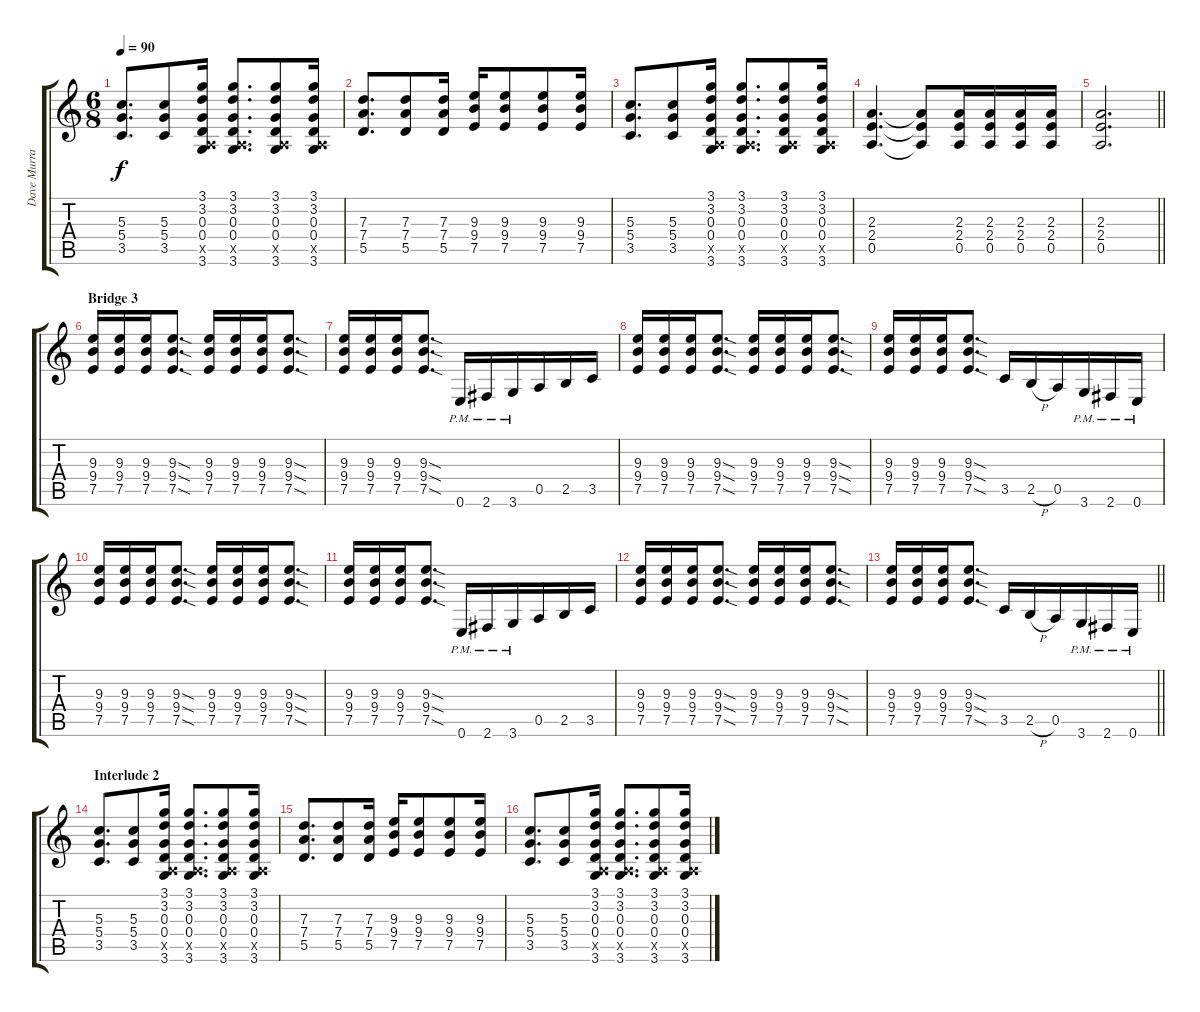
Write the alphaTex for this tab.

\track ("Dave Murray" "Dave Murra") {instrument overdrivenguitar}
\staff {score tabs}
\tuning (E4 B3 G3 D3 A2 E2) {hide}
\ts (6 8)
\tempo 90
\clef g2
\ks c
(5.3 5.4 3.5).8{d dy f} (5.3 5.4 3.5).8 (3.1 3.2 0.3 0.4 0.5{x} 3.6).16 (3.1 3.2 0.3 0.4 0.5{x} 3.6).8{d} (3.1 3.2 0.3 0.4 0.5{x} 3.6).8 (3.1 3.2 0.3 0.4 0.5{x} 3.6).16 |
(7.3 7.4 5.5).8{d} (7.3 7.4 5.5).8 (7.3 7.4 5.5).16 (9.3 9.4 7.5).16 (9.3 9.4 7.5).8 (9.3 9.4 7.5).8 (9.3 9.4 7.5).16 |
(5.3 5.4 3.5).8{d} (5.3 5.4 3.5).8 (3.1 3.2 0.3 0.4 0.5{x} 3.6).16 (3.1 3.2 0.3 0.4 0.5{x} 3.6).8{d} (3.1 3.2 0.3 0.4 0.5{x} 3.6).8 (3.1 3.2 0.3 0.4 0.5{x} 3.6).16 |
(2.3 2.4 0.5).4{d} (2.3{t} 2.4{t} 0.5{t}).8 (2.3 2.4 0.5).16 (2.3 2.4 0.5).16 (2.3 2.4 0.5).16 (2.3 2.4 0.5).16 |
\barLineRight lightlight
(2.3 2.4 0.5).2{d} |
\section ("" "Bridge 3")
(9.3 9.4 7.5).16 (9.3 9.4 7.5).16 (9.3 9.4 7.5).16 (9.3{sod} 9.4{sod} 7.5{sod}).8{d} (9.3 9.4 7.5).16 (9.3 9.4 7.5).16 (9.3 9.4 7.5).16 (9.3{sod} 9.4{sod} 7.5{sod}).8{d} |
(9.3 9.4 7.5).16 (9.3 9.4 7.5).16 (9.3 9.4 7.5).16 (9.3{sod} 9.4{sod} 7.5{sod}).8{d} 0.6{pm}.16 2.6{pm}.16 3.6{pm}.16 0.5.16 2.5.16 3.5.16 |
(9.3 9.4 7.5).16 (9.3 9.4 7.5).16 (9.3 9.4 7.5).16 (9.3{sod} 9.4{sod} 7.5{sod}).8{d} (9.3 9.4 7.5).16 (9.3 9.4 7.5).16 (9.3 9.4 7.5).16 (9.3{sod} 9.4{sod} 7.5{sod}).8{d} |
(9.3 9.4 7.5).16 (9.3 9.4 7.5).16 (9.3 9.4 7.5).16 (9.3{sod} 9.4{sod} 7.5{sod}).8{d} 3.5.16 2.5{h}.16 0.5.16 3.6{pm}.16 2.6{pm}.16 0.6{pm}.16 |
(9.3 9.4 7.5).16 (9.3 9.4 7.5).16 (9.3 9.4 7.5).16 (9.3{sod} 9.4{sod} 7.5{sod}).8{d} (9.3 9.4 7.5).16 (9.3 9.4 7.5).16 (9.3 9.4 7.5).16 (9.3{sod} 9.4{sod} 7.5{sod}).8{d} |
(9.3 9.4 7.5).16 (9.3 9.4 7.5).16 (9.3 9.4 7.5).16 (9.3{sod} 9.4{sod} 7.5{sod}).8{d} 0.6{pm}.16 2.6{pm}.16 3.6{pm}.16 0.5.16 2.5.16 3.5.16 |
(9.3 9.4 7.5).16 (9.3 9.4 7.5).16 (9.3 9.4 7.5).16 (9.3{sod} 9.4{sod} 7.5{sod}).8{d} (9.3 9.4 7.5).16 (9.3 9.4 7.5).16 (9.3 9.4 7.5).16 (9.3{sod} 9.4{sod} 7.5{sod}).8{d} |
\barLineRight lightlight
(9.3 9.4 7.5).16 (9.3 9.4 7.5).16 (9.3 9.4 7.5).16 (9.3{sod} 9.4{sod} 7.5{sod}).8{d} 3.5.16 2.5{h}.16 0.5.16 3.6{pm}.16 2.6{pm}.16 0.6{pm}.16 |
\section ("" "Interlude 2")
(5.3 5.4 3.5).8{d} (5.3 5.4 3.5).8 (3.1 3.2 0.3 0.4 0.5{x} 3.6).16 (3.1 3.2 0.3 0.4 0.5{x} 3.6).8{d} (3.1 3.2 0.3 0.4 0.5{x} 3.6).8 (3.1 3.2 0.3 0.4 0.5{x} 3.6).16 |
(7.3 7.4 5.5).8{d} (7.3 7.4 5.5).8 (7.3 7.4 5.5).16 (9.3 9.4 7.5).16 (9.3 9.4 7.5).8 (9.3 9.4 7.5).8 (9.3 9.4 7.5).16 |
(5.3 5.4 3.5).8{d} (5.3 5.4 3.5).8 (3.1 3.2 0.3 0.4 0.5{x} 3.6).16 (3.1 3.2 0.3 0.4 0.5{x} 3.6).8{d} (3.1 3.2 0.3 0.4 0.5{x} 3.6).8 (3.1 3.2 0.3 0.4 0.5{x} 3.6).16
